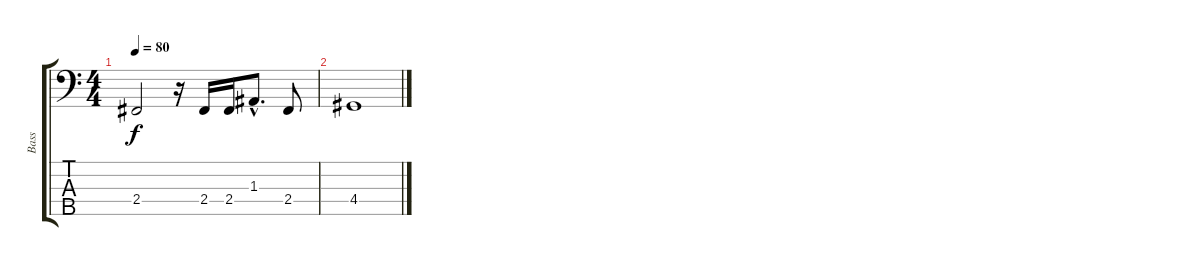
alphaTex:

\track ("Bass" "Bass") {instrument electricbassfinger}
\staff {score tabs}
\tuning (G2 D2 A1 E1 B0) {hide}
\ts (4 4)
\tempo 80
\clef f4
\ks c
2.4.2{dy f} r.16 2.4.16 2.4.16 1.3{hac}.8{d} 2.4.8 |
4.4.1
